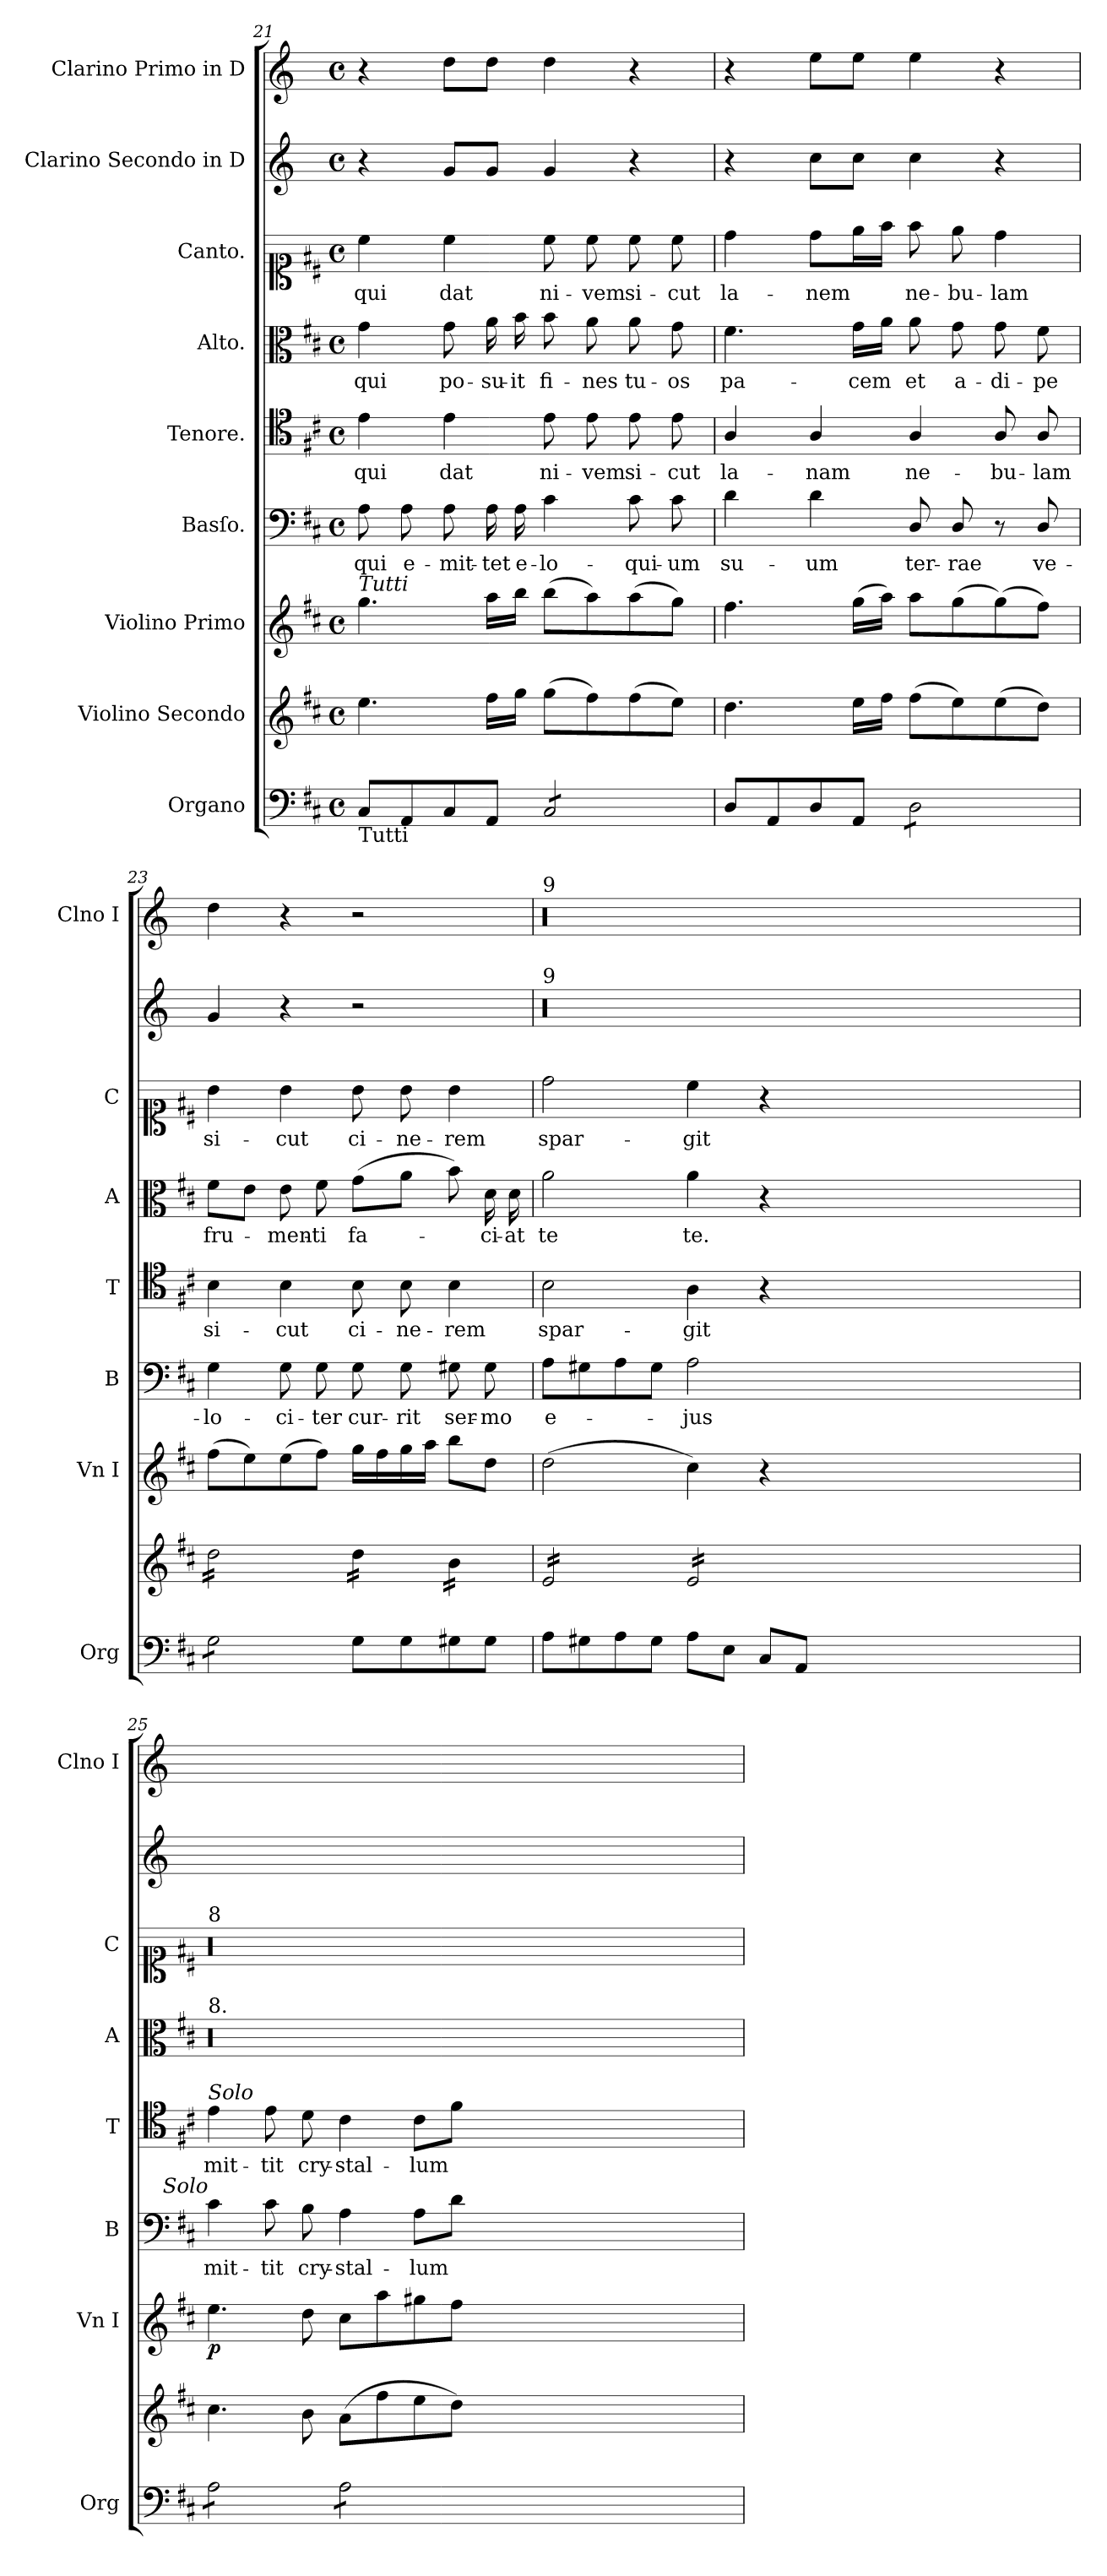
**kern	**kern	**kern	**dynam	**kern	**text	**kern	**text	**kern	**text	**kern	**text	**kern	**kern
*part9	*part8	*part7	*part7	*part6	*part6	*part5	*part5	*part4	*part4	*part3	*part3	*part2	*part1
*staff9	*staff8	*staff7	*staff7	*staff6	*staff6	*staff5	*staff5	*staff4	*staff4	*staff3	*staff3	*staff2	*staff1
*I"Organo	*I"Violino Secondo	*I"Violino Primo	*	*I"Basſo.	*	*I"Tenore.	*	*I"Alto.	*	*I"Canto.	*	*I"Clarino Secondo in D	*I"Clarino Primo in D
*I'Org	*	*I'Vn I	*	*I'B	*	*I'T	*	*I'A	*	*I'C	*	*	*I'Clno I
*clefF4	*clefG2	*clefG2	*	*clefF4	*	*clefC4	*	*clefC3	*	*clefC1	*	*clefG2	*clefG2
*	*	*	*	*	*	*	*	*	*	*	*	*ITrd-1c-2	*ITrd-1c-2
*k[f#c#]	*k[f#c#]	*k[f#c#]	*	*k[f#c#]	*	*k[f#c#]	*	*k[f#c#]	*	*k[f#c#]	*	*k[f#c#]	*k[f#c#]
*M4/4	*M4/4	*M4/4	*	*M4/4	*	*M4/4	*	*M4/4	*	*M4/4	*	*M4/4	*M4/4
*met(c)	*met(c)	*met(c)	*	*met(c)	*	*met(c)	*	*met(c)	*	*met(c)	*	*met(c)	*met(c)
=21	=21	=21	=21	=21	=21	=21	=21	=21	=21	=21	=21	=21	=21
!	!	!LO:TX:a:i:t=Tutti	!	!	!	!	!	!	!	!	!	!	!
!LO:TX:b:t=Tutti	!	!	!	!	!	!	!	!	!	!	!	!	!
8C#/L	4.ee\	4.gg\	.	8A\	qui	4e\	qui	4g\	qui	4cc#\	qui	4r	4r
8AA/	.	.	.	8A\	e-	.	.	.	.	.	.	.	.
8C#/	.	.	.	8A\	-mit-	4e\	dat	8g\	po-	4cc#\	dat	8a/L	8ee\L
8AA/J	16ff#\LL	16aa\LL	.	16A\	-tet	.	.	16a\	-su-	.	.	8a/J	8ee\J
.	16gg\JJ	16bb\JJ	.	16A\	e-	.	.	16b\	-it	.	.	.	.
*tremolo	*	*	*	*	*	*	*	*	*	*	*	*	*
8C#/L	(8gg\L	(8bb\L	.	4c#\	-lo-	8e\	ni-	8b\	fi-	8cc#\	ni-	4a/	4ee\
8C#/	8ff#\)	8aa\)	.	.	.	8e\	-vem	8a\	-nes	8cc#\	-vem	.	.
8C#/	(8ff#\	(8aa\	.	8c#\	-qui-	8e\	si-	8a\	tu-	8cc#\	si-	4r	4r
8C#/J	8ee\J)	8gg\J)	.	8c#\	-um	8e\	-cut	8g\	-os	8cc#\	-cut	.	.
*Xtremolo	*	*	*	*	*	*	*	*	*	*	*	*	*
=22	=22	=22	=22	=22	=22	=22	=22	=22	=22	=22	=22	=22	=22
8D/L	4.dd\	4.ff#\	.	4d\	su-	4A/	la-	4.f#\	pa-	4dd\	la-	4r	4r
8AA/	.	.	.	.	.	.	.	.	.	.	.	.	.
8D/	.	.	.	4d\	-um	4A/	-nam	.	.	8dd\L	-nem	8dd\L	8ff#\L
8AA/J	16ee\LL	(16gg\LL	.	.	.	.	.	16g\LL	-cem	16ee\L	.	8dd\J	8ff#\J
.	16ff#\JJ	16aa\JJ)	.	.	.	.	.	16a\JJ	.	16ff#\JJ	.	.	.
*tremolo	*	*	*	*	*	*	*	*	*	*	*	*	*
8D\L	(8ff#\L	8aa\L	.	8D/	ter-	4A/	ne-	8a\	et	8ff#\	ne-	4dd\	4ff#\
8D\	8ee\)	(8gg\	.	8D/	-rae	.	.	8g\	a-	8ee\	-bu-	.	.
8D\	(8ee\	(8gg\)	.	8r	.	8A/	-bu-	8g\	-di-	4dd\	-lam	4r	4r
8D\J	8dd\J)	8ff#\J)	.	8D/	ve-	8A/	-lam	8f#\	-pe	.	.	.	.
=23	=23	=23	=23	=23	=23	=23	=23	=23	=23	=23	=23	=23	=23
*	*tremolo	*	*	*	*	*	*	*	*	*	*	*	*
8G\L	16dd\LL	(8ff#\L	.	4G\	-lo-	4B\	si-	8f#\L	fru-	4b\	si-	4a/	4ee\
.	16dd\	.	.	.	.	.	.	.	.	.	.	.	.
8G\	16dd\	8ee\)	.	.	.	.	.	8e\J	.	.	.	.	.
.	16dd\	.	.	.	.	.	.	.	.	.	.	.	.
8G\	16dd\	(8ee\	.	8G\	-ci-	4B\	-cut	8e\	-men-	4b\	-cut	4r	4r
.	16dd\	.	.	.	.	.	.	.	.	.	.	.	.
8G\J	16dd\	8ff#\J)	.	8G\	-ter	.	.	8f#\	-ti	.	.	.	.
*Xtremolo	*	*	*	*	*	*	*	*	*	*	*	*	*
.	16dd\JJ	.	.	.	.	.	.	.	.	.	.	.	.
8G\L	16dd\LL	16gg\LL	.	8G\	cur-	8B\	ci-	(8g\L	fa-	8b\	ci-	2r	2r
.	16dd\	16ff#\	.	.	.	.	.	.	.	.	.	.	.
8G\	16dd\	16gg\	.	8G\	-rit	8B\	-ne-	8a\J	.	8b\	-ne-	.	.
.	16dd\JJ	16aa\JJ	.	.	.	.	.	.	.	.	.	.	.
8G#X\	16b\LL	8bb\L	.	8G#X\	ser-	4B\	-rem	8b\)	.	4b\	-rem	.	.
.	16b\	.	.	.	.	.	.	.	.	.	.	.	.
8G#\J	16b\	8dd\J	.	8G#\	-mo	.	.	16d\	-ci-	.	.	.	.
.	16b\JJ	.	.	.	.	.	.	16d\	-at	.	.	.	.
=24	=24	=24	=24	=24	=24	=24	=24	=24	=24	=24	=24	=24	=24
!	!	!	!	!	!	!	!	!	!	!	!	!	!LO:TX:a:t=9
!	!	!	!	!	!	!	!	!	!	!	!	!LO:TX:a:t=9	!
8A\L	16e/LL	(2dd\	.	8A\L	e-	2B\	spar-	2a\	te	2dd\	spar-	00r	00r
.	16e/	.	.	.	.	.	.	.	.	.	.	.	.
8G#X\	16e/	.	.	8G#X\	.	.	.	.	.	.	.	.	.
.	16e/	.	.	.	.	.	.	.	.	.	.	.	.
8A\	16e/	.	.	8A\	.	.	.	.	.	.	.	.	.
.	16e/	.	.	.	.	.	.	.	.	.	.	.	.
8G#\J	16e/	.	.	8G#\J	.	.	.	.	.	.	.	.	.
.	16e/JJ	.	.	.	.	.	.	.	.	.	.	.	.
8A\L	16e/LL	4cc#\)	.	2A\	-jus	4A\	-git	4a\	te.	4cc#\	-git	.	.
.	16e/	.	.	.	.	.	.	.	.	.	.	.	.
8E\J	16e/	.	.	.	.	.	.	.	.	.	.	.	.
.	16e/	.	.	.	.	.	.	.	.	.	.	.	.
8C#/L	16e/	4r	.	.	.	4r	.	4r	.	4r	.	.	.
.	16e/	.	.	.	.	.	.	.	.	.	.	.	.
8AA/J	16e/	.	.	.	.	.	.	.	.	.	.	.	.
.	16e/JJ	.	.	.	.	.	.	.	.	.	.	.	.
*	*Xtremolo	*	*	*	*	*	*	*	*	*	*	*	*
0.ryy	0.ryy	0.ryy	.	0.ryy	.	0.ryy	.	0.ryy	.	0.ryy	.	.	.
=25	=25	=25	=25	=25	=25	=25	=25	=25	=25	=25	=25	=25	=25
!	!	!	!	!	!	!	!	!	!	!LO:TX:a:t=8	!	!	!
!	!	!	!	!	!	!	!	!LO:TX:a:t=8.	!	!	!	!	!
!	!	!	!	!	!	!LO:TX:a:i:t=Solo	!	!	!	!	!	!	!
!	!	!	!	!LO:TX:a:i:rj:t=Solo	!	!	!	!	!	!	!	!	!
!	!	!	!LO:DY:b	!	!	!	!	!	!	!	!	!	!
*tremolo	*	*	*	*	*	*	*	*	*	*	*	*	*
8A\L	4.cc#\	4.ee\	p	4c#\	mit-	4e\	mit-	00r	.	00r	.	00ryy	00ryy
8A\	.	.	.	.	.	.	.	.	.	.	.	.	.
8A\	.	.	.	8c#\	-tit	8e\	-tit	.	.	.	.	.	.
8A\J	8b\	8dd\	.	8B\	cry-	8d\	cry-	.	.	.	.	.	.
8A\L	(8a\L	8cc#\L	.	4A\	-stal-	4c#\	-stal-	.	.	.	.	.	.
8A\	8ff#\	8aa\	.	.	.	.	.	.	.	.	.	.	.
8A\	8ee\	8gg#X\	.	8A\L	-lum	8c#\L	-lum	.	.	.	.	.	.
8A\J	8dd\J)	8ff#\J	.	8d\J	.	8f#\J	.	.	.	.	.	.	.
*Xtremolo	*	*	*	*	*	*	*	*	*	*	*	*	*
0.ryy	0.ryy	0.ryy	.	0.ryy	.	0.ryy	.	.	.	.	.	.	.
=	=	=	=	=	=	=	=	=	=	=	=	=	=
*-	*-	*-	*-	*-	*-	*-	*-	*-	*-	*-	*-	*-	*-
